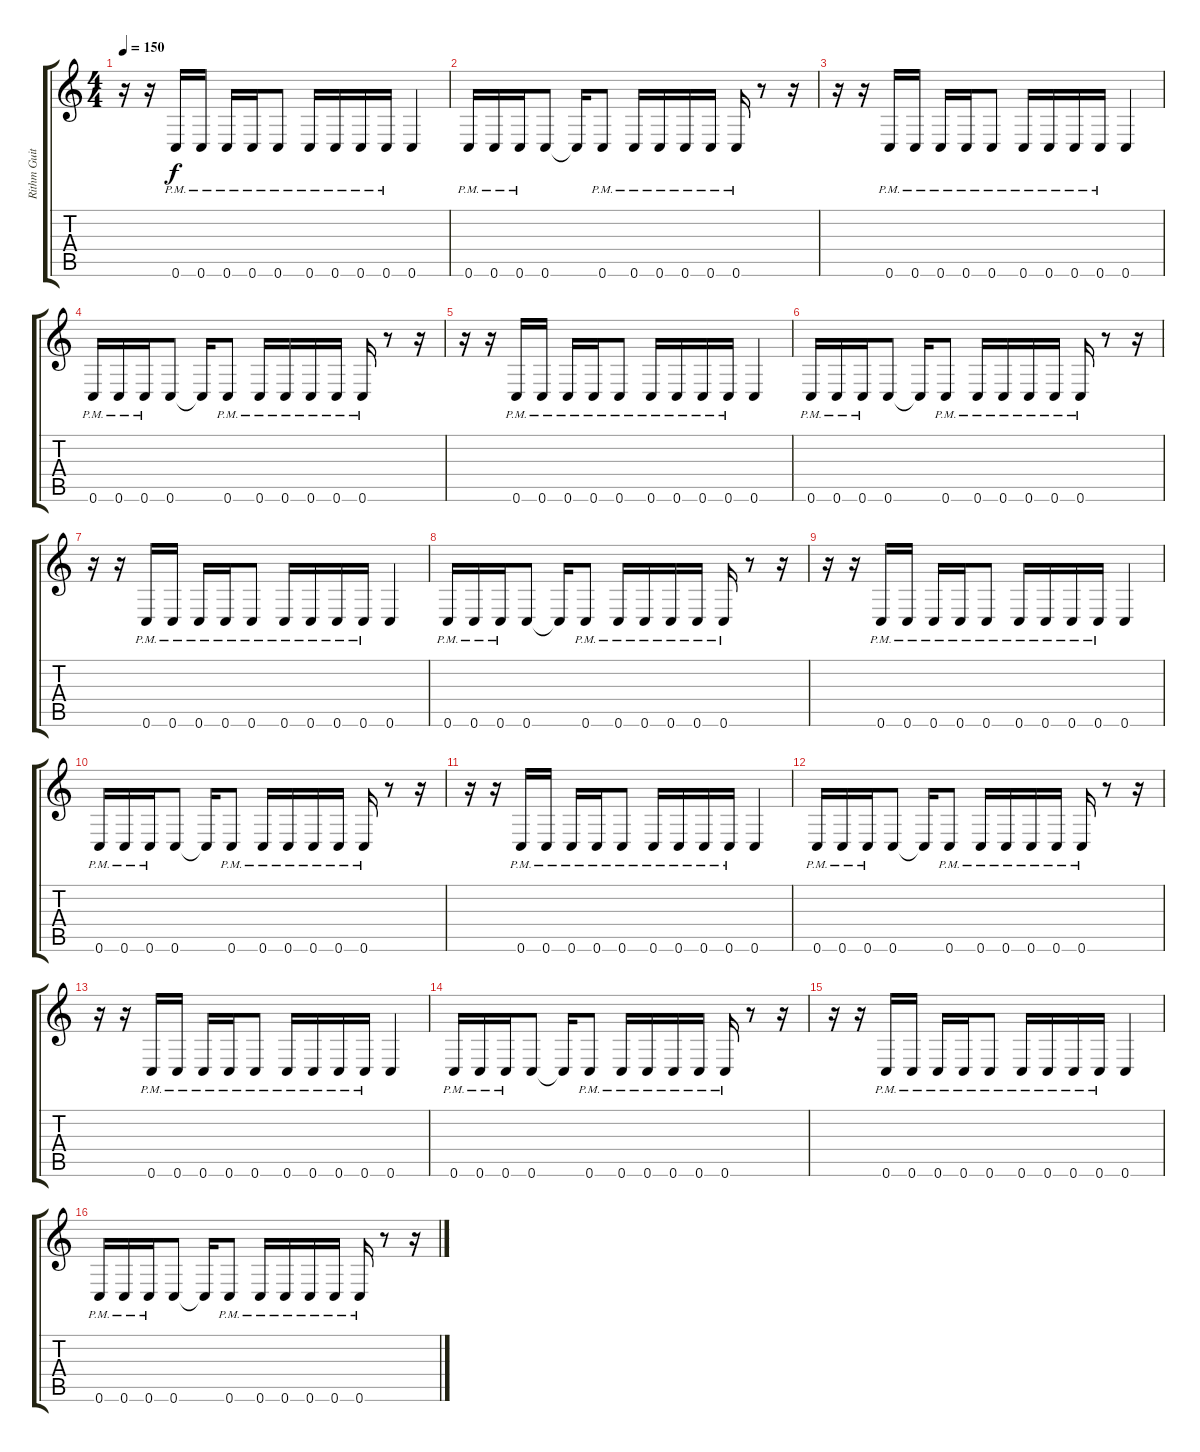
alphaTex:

\track ("Rithm Guitar" "Rithm Guit") {instrument distortionguitar}
\staff {score tabs}
\tuning (D4 A3 F3 C3 G2 C2) {hide}
\ts (4 4)
\tempo 150
\clef g2
\ks c
r.16{dy f} r.16 0.6{pm}.16 0.6{pm}.16 0.6{pm}.16 0.6{pm}.16 0.6{pm}.8 0.6{pm}.16 0.6{pm}.16 0.6{pm}.16 0.6{pm}.16 0.6.4 |
0.6{pm}.16 0.6{pm}.16 0.6{pm}.16 0.6.8 0.6{t}.16 0.6{pm}.8 0.6{pm}.16 0.6{pm}.16 0.6{pm}.16 0.6{pm}.16 0.6{pm}.16 r.8 r.16 |
r.16 r.16 0.6{pm}.16 0.6{pm}.16 0.6{pm}.16 0.6{pm}.16 0.6{pm}.8 0.6{pm}.16 0.6{pm}.16 0.6{pm}.16 0.6{pm}.16 0.6.4 |
0.6{pm}.16 0.6{pm}.16 0.6{pm}.16 0.6.8 0.6{t}.16 0.6{pm}.8 0.6{pm}.16 0.6{pm}.16 0.6{pm}.16 0.6{pm}.16 0.6{pm}.16 r.8 r.16 |
r.16 r.16 0.6{pm}.16 0.6{pm}.16 0.6{pm}.16 0.6{pm}.16 0.6{pm}.8 0.6{pm}.16 0.6{pm}.16 0.6{pm}.16 0.6{pm}.16 0.6.4 |
0.6{pm}.16 0.6{pm}.16 0.6{pm}.16 0.6.8 0.6{t}.16 0.6{pm}.8 0.6{pm}.16 0.6{pm}.16 0.6{pm}.16 0.6{pm}.16 0.6{pm}.16 r.8 r.16 |
r.16 r.16 0.6{pm}.16 0.6{pm}.16 0.6{pm}.16 0.6{pm}.16 0.6{pm}.8 0.6{pm}.16 0.6{pm}.16 0.6{pm}.16 0.6{pm}.16 0.6.4 |
0.6{pm}.16 0.6{pm}.16 0.6{pm}.16 0.6.8 0.6{t}.16 0.6{pm}.8 0.6{pm}.16 0.6{pm}.16 0.6{pm}.16 0.6{pm}.16 0.6{pm}.16 r.8 r.16 |
r.16 r.16 0.6{pm}.16 0.6{pm}.16 0.6{pm}.16 0.6{pm}.16 0.6{pm}.8 0.6{pm}.16 0.6{pm}.16 0.6{pm}.16 0.6{pm}.16 0.6.4 |
0.6{pm}.16 0.6{pm}.16 0.6{pm}.16 0.6.8 0.6{t}.16 0.6{pm}.8 0.6{pm}.16 0.6{pm}.16 0.6{pm}.16 0.6{pm}.16 0.6{pm}.16 r.8 r.16 |
r.16 r.16 0.6{pm}.16 0.6{pm}.16 0.6{pm}.16 0.6{pm}.16 0.6{pm}.8 0.6{pm}.16 0.6{pm}.16 0.6{pm}.16 0.6{pm}.16 0.6.4 |
0.6{pm}.16 0.6{pm}.16 0.6{pm}.16 0.6.8 0.6{t}.16 0.6{pm}.8 0.6{pm}.16 0.6{pm}.16 0.6{pm}.16 0.6{pm}.16 0.6{pm}.16 r.8 r.16 |
r.16 r.16 0.6{pm}.16 0.6{pm}.16 0.6{pm}.16 0.6{pm}.16 0.6{pm}.8 0.6{pm}.16 0.6{pm}.16 0.6{pm}.16 0.6{pm}.16 0.6.4 |
0.6{pm}.16 0.6{pm}.16 0.6{pm}.16 0.6.8 0.6{t}.16 0.6{pm}.8 0.6{pm}.16 0.6{pm}.16 0.6{pm}.16 0.6{pm}.16 0.6{pm}.16 r.8 r.16 |
r.16 r.16 0.6{pm}.16 0.6{pm}.16 0.6{pm}.16 0.6{pm}.16 0.6{pm}.8 0.6{pm}.16 0.6{pm}.16 0.6{pm}.16 0.6{pm}.16 0.6.4 |
0.6{pm}.16 0.6{pm}.16 0.6{pm}.16 0.6.8 0.6{t}.16 0.6{pm}.8 0.6{pm}.16 0.6{pm}.16 0.6{pm}.16 0.6{pm}.16 0.6{pm}.16 r.8 r.16
